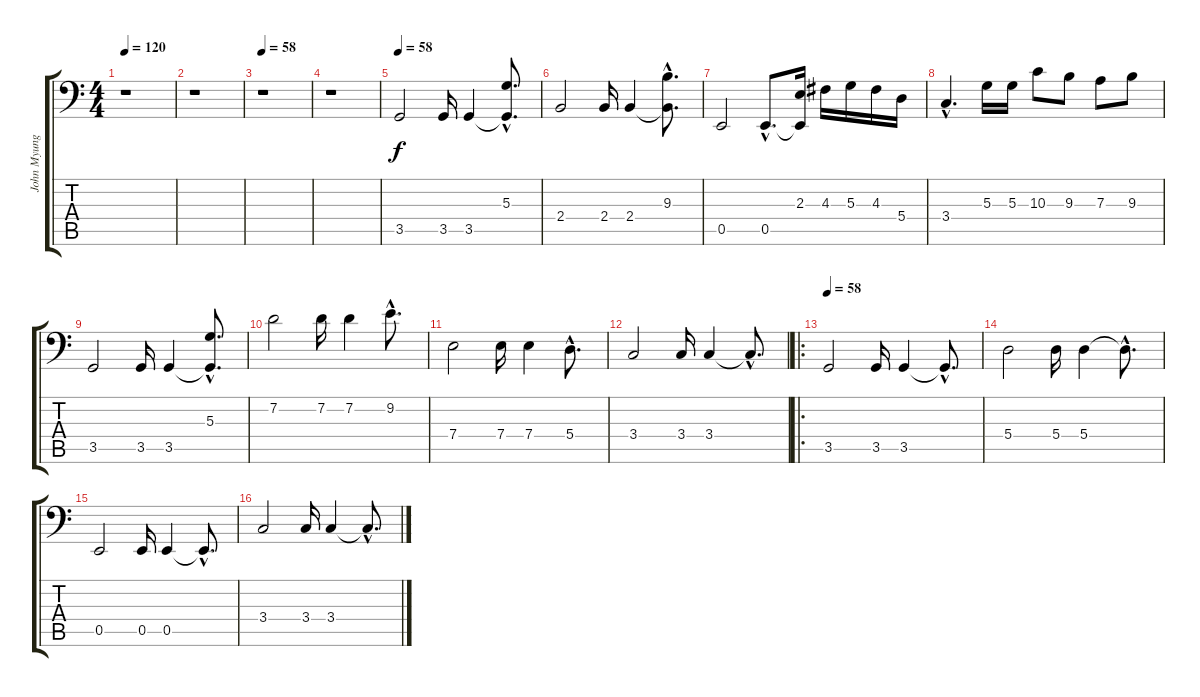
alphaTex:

\track ("John Myung - 6 Strings Bass" "John Myung") {instrument electricbassfinger}
\staff {score tabs}
\tuning (C3 G2 D2 A1 E1 B0) {hide}
\ts (4 4)
\tempo 120
\clef f4
\ks c
r.1{dy f} |
r.1 |
\tempo 58
r.1 |
r.1 |
\tempo 58
3.5.2 3.5.16 3.5.4 (5.3{hac} 3.5{hac t}).8{d} |
2.4.2 2.4.16 2.4.4 (9.3{hac} 2.4{hac t}).8{d} |
0.5.2 0.5{hac}.8{d} (2.3 0.5{t}).16 4.3.16 5.3.16 4.3.16 5.4.16 |
3.4{hac}.4{d} 5.3.16 5.3.16 10.3.8 9.3.8 7.3.8 9.3.8 |
3.5.2 3.5.16 3.5.4 (5.3{hac} 3.5{hac t}).8{d} |
7.2.2 7.2.16 7.2.4 9.2{hac}.8{d} |
7.4.2 7.4.16 7.4.4 5.4{hac}.8{d} |
3.4.2 3.4.16 3.4.4 3.4{hac t}.8{d} |
\ro
\tempo 58
3.5.2 3.5.16 3.5.4 3.5{hac t}.8{d} |
5.4.2 5.4.16 5.4.4 5.4{hac t}.8{d} |
0.5.2 0.5.16 0.5.4 0.5{hac t}.8{d} |
3.4.2 3.4.16 3.4.4 3.4{hac t}.8{d}
